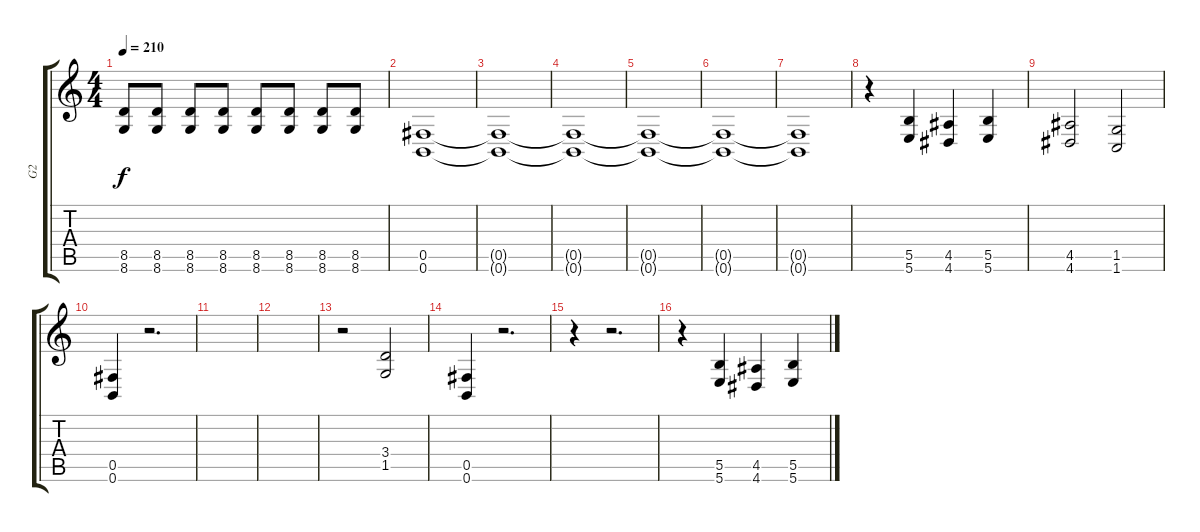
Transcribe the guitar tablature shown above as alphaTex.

\track ("G2" "G2") {instrument distortionguitar}
\staff {score tabs}
\tuning (Db4 Ab3 E3 B2 Gb2 B1) {hide}
\ts (4 4)
\tempo 210
\clef g2
\ks c
(8.5 8.6).8{dy f} (8.5 8.6).8 (8.5 8.6).8 (8.5 8.6).8 (8.5 8.6).8 (8.5 8.6).8 (8.5 8.6).8 (8.5 8.6).8 |
(0.5 0.6).1 |
(0.5{t} 0.6{t}).1 |
(0.5{t} 0.6{t}).1 |
(0.5{t} 0.6{t}).1 |
(0.5{t} 0.6{t}).1 |
(0.5{t} 0.6{t}).1 |
r.4 (5.5 5.6).4 (4.5 4.6).4 (5.5 5.6).4 |
(4.5 4.6).2 (1.5 1.6).2 |
(0.5 0.6).4 r.2{d} |
|
|
r.2 (3.4 1.5).2 |
(0.5 0.6).4 r.2{d} |
r.4 r.2{d} |
r.4 (5.5 5.6).4 (4.5 4.6).4 (5.5 5.6).4
